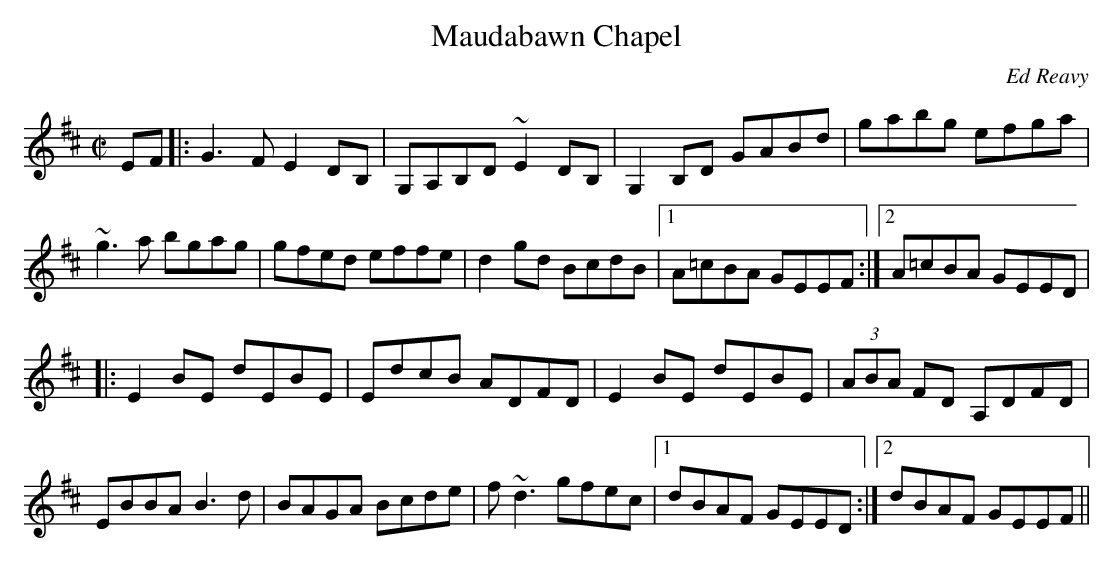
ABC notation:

X:1
T:Maudabawn Chapel
M:C|
L:1/8
C:Ed Reavy
K:EDor
EF|:G3F E2DB,|G,A,B,D ~E2DB,|G,2B,D GABd|gabg efga|
!~g3a bgag|gfed effe|d2gd BcdB|1A=cBA GEEF:|2A=cBA GEED|
!|:E2BE dEBE|EdcB ADFD|E2BE dEBE|(3ABA FD A,DFD|
!EBBA B3d|BAGA Bcde|f~d3 gfec|1dBAF GEED:|2dBAF GEEF||
